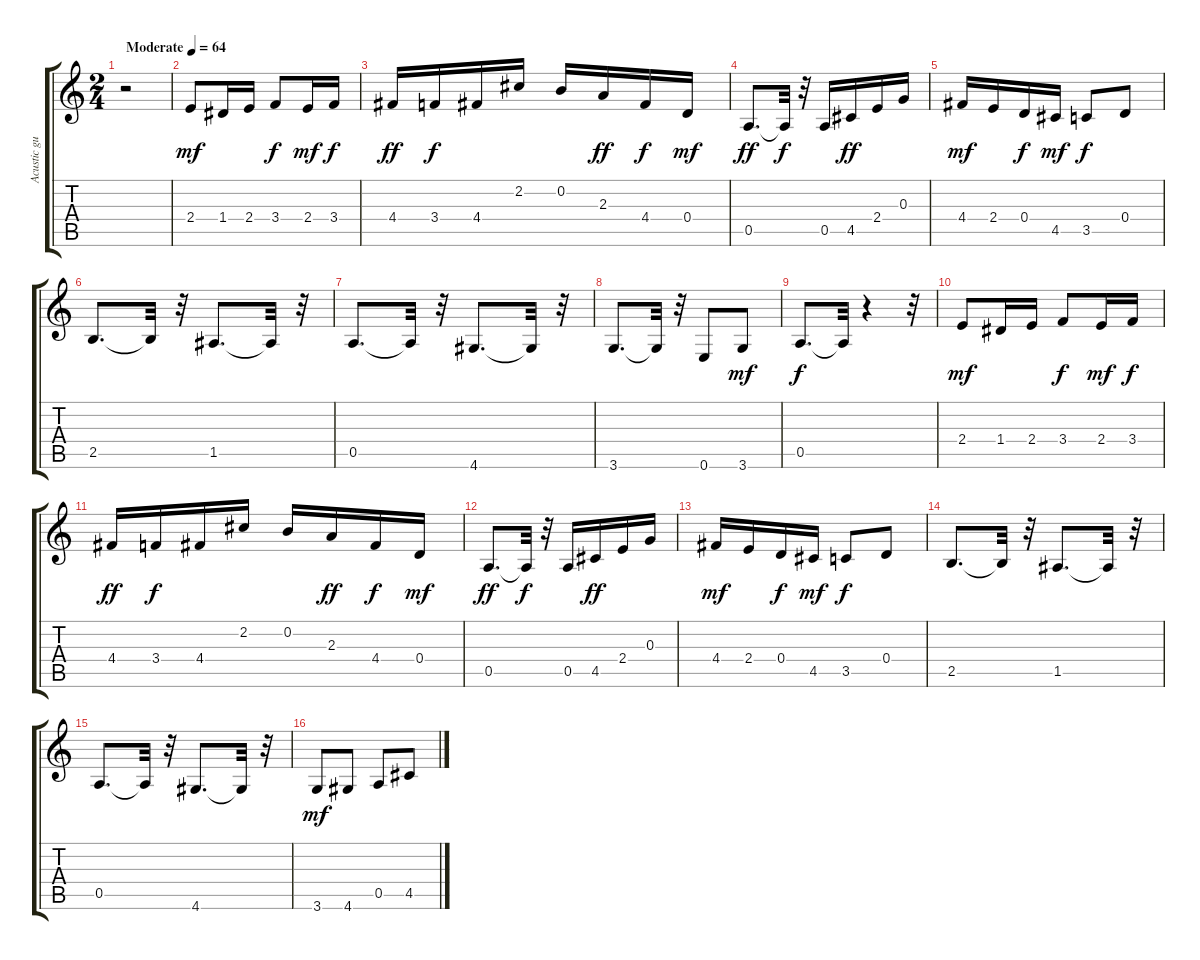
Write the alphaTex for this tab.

\track ("Acustic guitar" "Acustic gu") {instrument acousticguitarnylon}
\staff {score tabs}
\tuning (E4 B3 G3 D3 A2 E2) {hide}
\ts (2 4)
\tempo (64 "Moderate")
\clef g2
\ks c
r.2{dy mf instrument acousticguitarnylon} |
2.4.8 1.4.16 2.4.16 3.4.8{dy f} 2.4.16{dy mf} 3.4.16{dy f} |
4.4.16{dy ff} 3.4.16{dy f} 4.4.16 2.2.16 0.2.16 2.3.16{dy ff} 4.4.16{dy f} 0.4.16{dy mf} |
0.5.8{d dy ff} 0.5{t}.32{dy f} r.32 0.5.16 4.5.16{dy ff} 2.4.16 0.3.16 |
4.4.16{dy mf} 2.4.16 0.4.16{dy f} 4.5.16{dy mf} 3.5.8{dy f} 0.4.8 |
2.5.8{d} 2.5{t}.32 r.32 1.5.8{d} 1.5{t}.32 r.32 |
0.5.8{d} 0.5{t}.32 r.32 4.6.8{d} 4.6{t}.32 r.32 |
3.6.8{d} 3.6{t}.32 r.32 0.6.8 3.6.8{dy mf} |
0.5.8{d dy f} 0.5{t}.32 r.4 r.32 |
2.4.8{dy mf} 1.4.16 2.4.16 3.4.8{dy f} 2.4.16{dy mf} 3.4.16{dy f} |
4.4.16{dy ff} 3.4.16{dy f} 4.4.16 2.2.16 0.2.16 2.3.16{dy ff} 4.4.16{dy f} 0.4.16{dy mf} |
0.5.8{d dy ff} 0.5{t}.32{dy f} r.32 0.5.16 4.5.16{dy ff} 2.4.16 0.3.16 |
4.4.16{dy mf} 2.4.16 0.4.16{dy f} 4.5.16{dy mf} 3.5.8{dy f} 0.4.8 |
2.5.8{d} 2.5{t}.32 r.32 1.5.8{d} 1.5{t}.32 r.32 |
0.5.8{d} 0.5{t}.32 r.32 4.6.8{d} 4.6{t}.32 r.32 |
3.6.8{dy mf} 4.6.8 0.5.8 4.5.8
